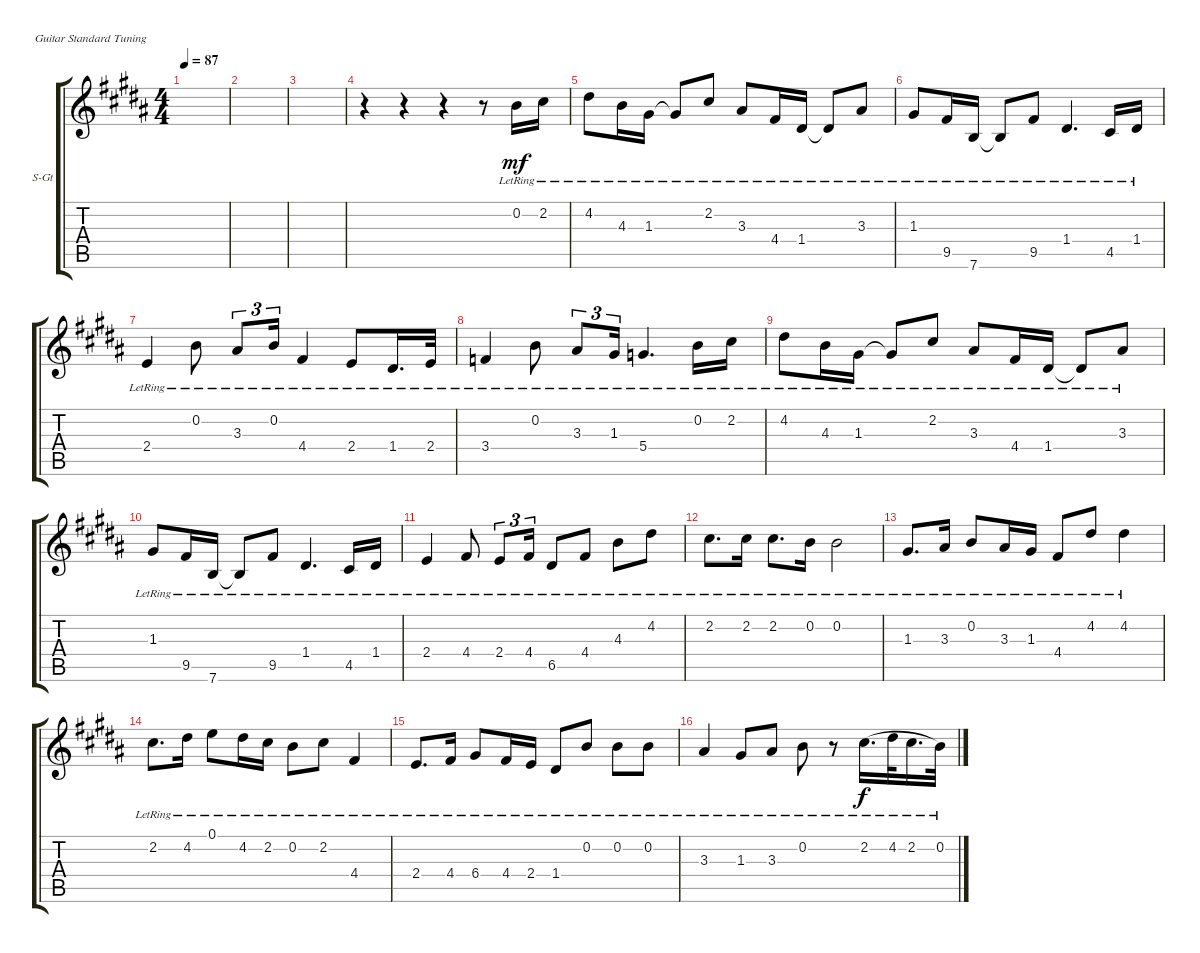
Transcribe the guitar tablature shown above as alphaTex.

\defaultSystemsLayout 4
\bracketExtendMode groupsimilarinstruments
\firstSystemTrackNameOrientation horizontal
\otherSystemsTrackNameOrientation horizontal
\track ("Main  Vocal" "S-Gt") {instrument acousticguitarsteel}
\staff {score tabs}
\tuning (E4 B3 G3 D3 A2 E2)
\ts (4 4)
\tempo 87
\clef g2
\scale
0.333333
\ks b
|
\scale
0.333333 |
\scale
0.333333 |
\scale
0.333333 r.4 r.4 r.4 r.8 0.2{lr}.16{dy mf} 2.2{lr}.16 |
\scale
0.333333 4.2{lr}.8 4.3{lr}.16 1.3{lr}.16 1.3{lr t}.8 2.2{lr}.8 3.3{lr}.8 4.4{lr}.16 1.4{lr}.16 1.4{lr t}.8 3.3{lr}.8 |
\scale
0.333333 1.3{lr}.8 9.5{lr}.16 7.6{lr}.16 7.6{lr t}.8 9.5{lr}.8 1.4{lr}.4{d} 4.5{lr}.16 1.4{lr}.16 |
\scale
0.333333 2.4{lr}.4 0.2{lr}.8 3.3{lr}.8{tu (3 2)} 0.2{lr}.16{tu (3 2)} 4.4{lr}.4 2.4{lr}.8 1.4{lr}.16{d} 2.4{lr}.32 |
\scale
0.333333 3.4{lr}.4 0.2{lr}.8 3.3{lr}.8{tu (3 2)} 1.3{lr}.16{tu (3 2)} 5.4{lr}.4{d} 0.2{lr}.16 2.2{lr}.16 |
\scale
0.333333 4.2{lr}.8 4.3{lr}.16 1.3{lr}.16 1.3{lr t}.8 2.2{lr}.8 3.3{lr}.8 4.4{lr}.16 1.4{lr}.16 1.4{lr t}.8 3.3{lr}.8 |
\scale
0.333333 1.3{lr}.8 9.5{lr}.16 7.6{lr}.16 7.6{lr t}.8 9.5{lr}.8 1.4{lr}.4{d} 4.5{lr}.16 1.4{lr}.16 |
\scale
0.333333 2.4{lr}.4 4.4{lr}.8 2.4{lr}.8{tu (3 2)} 4.4{lr}.16{tu (3 2)} 6.5{lr}.8 4.4{lr}.8 4.3{lr}.8 4.2{lr}.8 |
\scale
0.333333 2.2{lr}.8{d} 2.2{lr}.16 2.2{lr}.8{d} 0.2{lr}.16 0.2{lr}.2 |
\scale
0.333333 1.3{lr}.8{d} 3.3{lr}.16 0.2{lr}.8 3.3{lr}.16 1.3{lr}.16 4.4{lr}.8 4.2{lr}.8 4.2{lr}.4 |
\scale
0.333333 2.2{lr}.8{d} 4.2{lr}.16 0.1{lr}.8 4.2{lr}.16 2.2{lr}.16 0.2{lr}.8 2.2{lr}.8 4.4{lr}.4 |
\scale
0.333333 2.4{lr}.8{d} 4.4{lr}.16 6.4{lr}.8 4.4{lr}.16 2.4{lr}.16 1.4{lr}.8 0.2{lr}.8 0.2{lr}.8 0.2{lr}.8 |
\scale
0.333333 3.3{lr}.4 1.3{lr}.8 3.3{lr}.8 0.2{lr}.8 r.8 2.2{lr}.16{d dy f legatoorigin} 4.2{lr}.32{legatoorigin} 2.2{lr}.16{d legatoorigin} 0.2{lr}.32{legatoorigin}
